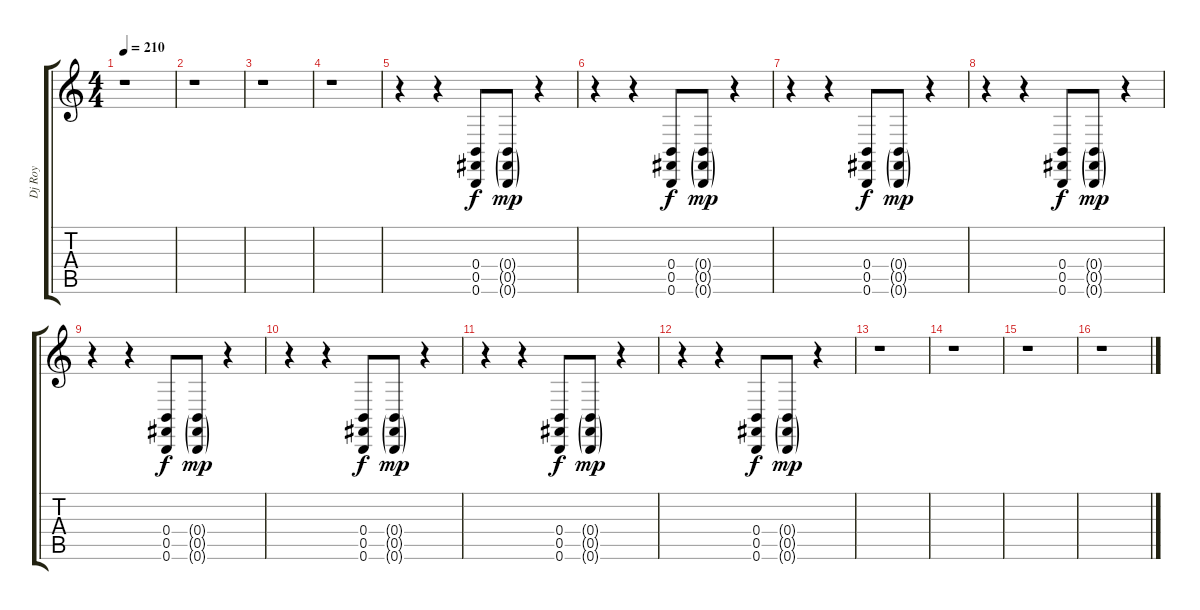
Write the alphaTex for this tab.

\track ("Dj Roy" "Dj Roy") {instrument melodictom}
\staff {score tabs}
\tuning (Db4 Ab3 E3 B2 Gb2 B1) {hide}
\ts (4 4)
\tempo 210
\clef g2
\ks c
r.1{dy f} |
r.1 |
r.1 |
r.1 |
r.4 r.4 (0.4 0.5 0.6).8 (0.4{g} 0.5{g} 0.6{g}).8{dy mp} r.4 |
r.4 r.4 (0.4 0.5 0.6).8{dy f} (0.4{g} 0.5{g} 0.6{g}).8{dy mp} r.4 |
r.4 r.4 (0.4 0.5 0.6).8{dy f} (0.4{g} 0.5{g} 0.6{g}).8{dy mp} r.4 |
r.4 r.4 (0.4 0.5 0.6).8{dy f} (0.4{g} 0.5{g} 0.6{g}).8{dy mp} r.4 |
r.4 r.4 (0.4 0.5 0.6).8{dy f} (0.4{g} 0.5{g} 0.6{g}).8{dy mp} r.4 |
r.4 r.4 (0.4 0.5 0.6).8{dy f} (0.4{g} 0.5{g} 0.6{g}).8{dy mp} r.4 |
r.4 r.4 (0.4 0.5 0.6).8{dy f} (0.4{g} 0.5{g} 0.6{g}).8{dy mp} r.4 |
r.4 r.4 (0.4 0.5 0.6).8{dy f} (0.4{g} 0.5{g} 0.6{g}).8{dy mp} r.4 |
r.1 |
r.1 |
r.1 |
r.1
